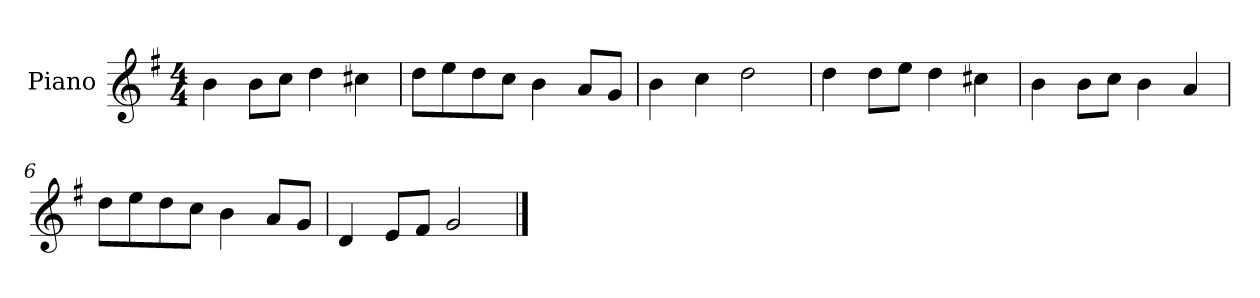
**kern
*part1
*staff1
*I"Piano
*I'P-no
*clefG2
*k[f#]
*M4/4
*MM90
=1
4b\
8b\L
8cc\J
4dd\
4cc#X\
=2
8dd\L
8ee\
8dd\
8cc\J
4b\
8a/L
8g/J
=3
4b\
4cc\
2dd\
=4
4dd\
8dd\L
8ee\J
4dd\
4cc#X\
=5
4b\
8b\L
8cc\J
4b\
4a/
=6
8dd\L
8ee\
8dd\
8cc\J
4b\
8a/L
8g/J
!!LO:LB:g=z
=7
4d/
8e/L
8f#/J
2g/
==
*-
